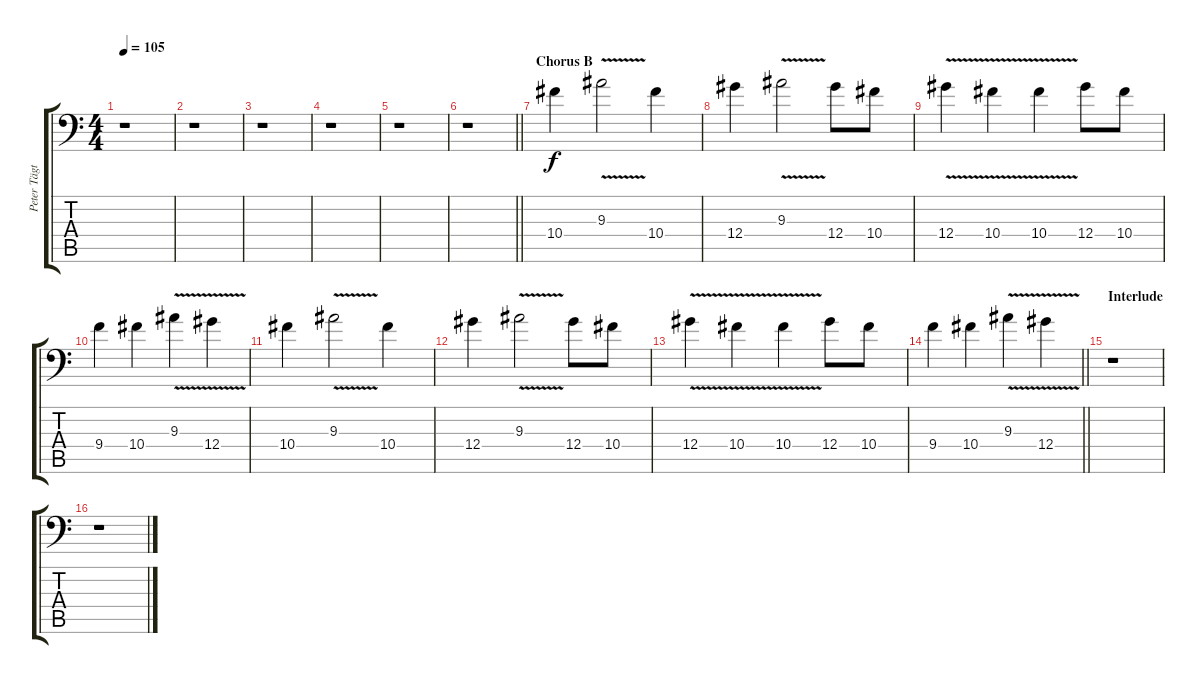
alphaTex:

\track ("Peter Tägtgren (Lead 2)" "Peter Tägt") {instrument overdrivenguitar}
\staff {score tabs}
\tuning (Bb3 F3 Db3 Ab2 Eb2 Bb1) {hide}
\ts (4 4)
\tempo 105
\clef f4
\ks c
r.1{dy mf} |
r.1 |
r.1 |
r.1 |
r.1 |
\barLineRight lightlight
r.1 |
\section ("" "Chorus B")
10.4.4{dy f} 9.3{v}.2 10.4.4 |
12.4.4 9.3{v}.2 12.4.8 10.4.8 |
12.4{v}.4 10.4{v}.4 10.4{v}.4 12.4.8 10.4.8 |
9.4.4 10.4.4 9.3{v}.4 12.4{v}.4 |
10.4.4 9.3{v}.2 10.4.4 |
12.4.4 9.3{v}.2 12.4.8 10.4.8 |
12.4{v}.4 10.4{v}.4 10.4{v}.4 12.4.8 10.4.8 |
\barLineRight lightlight
9.4.4 10.4.4 9.3{v}.4 12.4{v}.4 |
\section ("" "Interlude")
r.1 |
r.1
